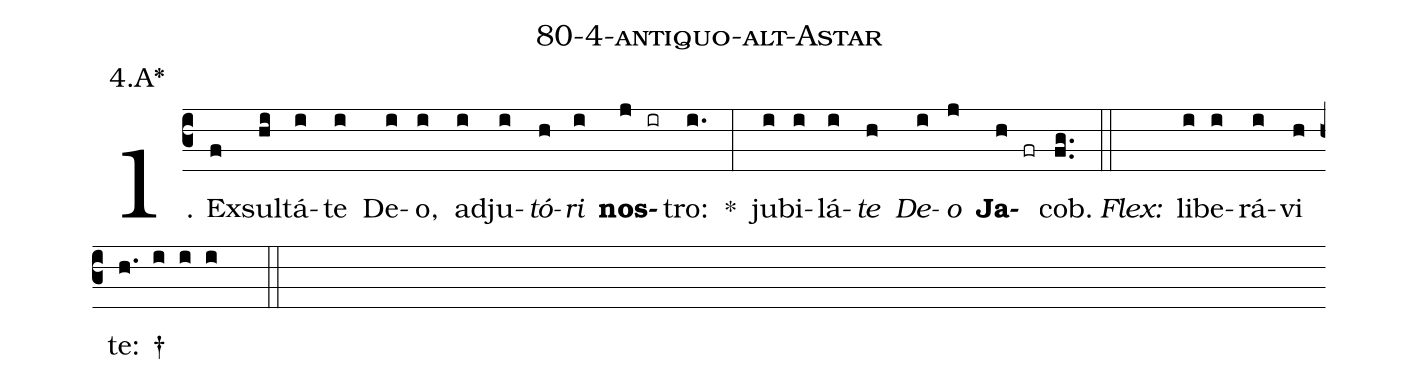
name: 80-4-antiquo-alt-Astar;
annotation: 4.A*;
%%
(c3)1. Ex(f)sul(hi)tá(i)te(i) De(i)o,(i) ad(i)ju(i)<i>tó</i>(h)<i>ri</i>(i) <b>nos</b>(j ir)tro:(i.) *(:) ju(i)bi(i)lá(i)<i>te</i>(h) <i>De</i>(i)<i>o</i>(j) <b>Ja</b>(h fr)cob.(fg..) (::)
<i>Flex:</i>()  li(i)be(i)rá(i)vi(h) te: †(h. i i i  ::)
